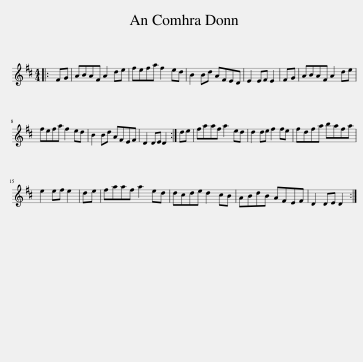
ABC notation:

X:1
L:1/8
M:4/4
I:linebreak $
K:D
V:1 treble
V:1
|: FG | ABAF A2 de | fefa f2 ed | B2 Bd AFED | E2 EF E2 | %5
 FG | ABAF A2 de |$ fefa f2 ed | B2 Bd AFEF | D2 DE D2 :| %10
 de | faaf a2 ed | d2 de f2 fe | fdfa bafa |$ e2 ef e2 | %15
 de | faaf a2 ed | dcde d2 cB | ABdB AFEF | D2 DE D2 :| %20
